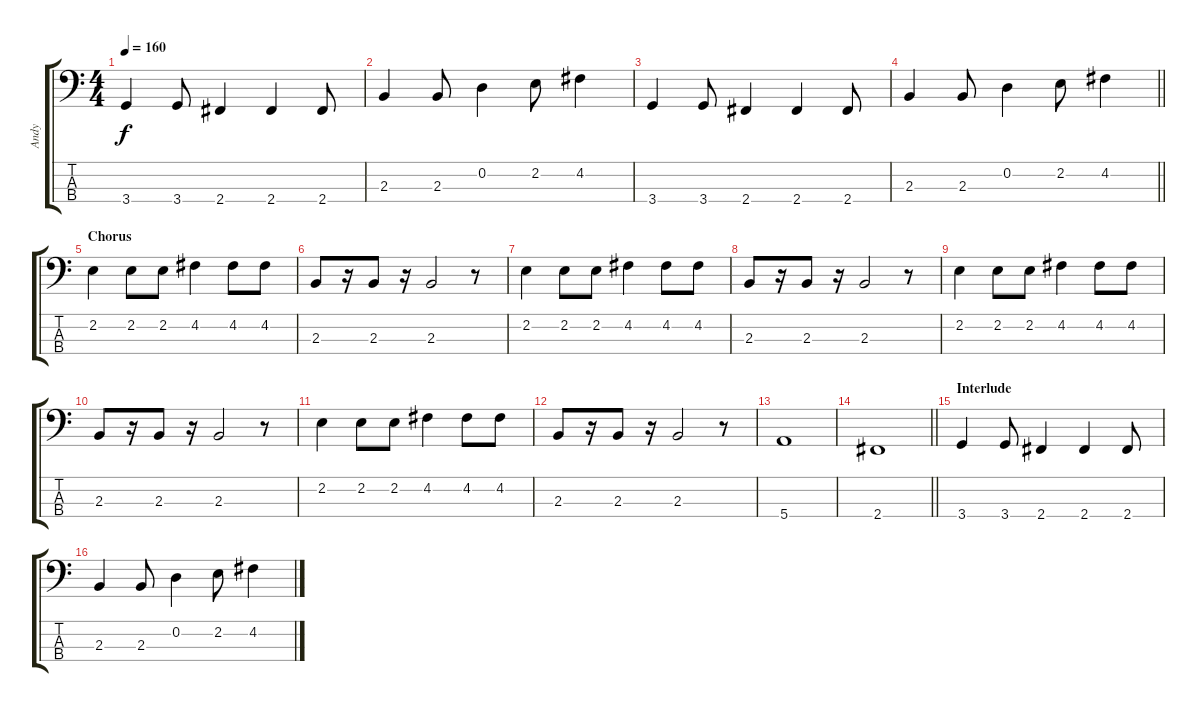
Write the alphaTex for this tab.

\track ("Andy" "Andy") {instrument electricbassfinger}
\staff {score tabs}
\tuning (G2 D2 A1 E1) {hide}
\ts (4 4)
\tempo 160
\clef f4
\ks c
3.4.4{dy f} 3.4.8 2.4.4 2.4.4 2.4.8 |
2.3.4 2.3.8 0.2.4 2.2.8 4.2.4 |
3.4.4 3.4.8 2.4.4 2.4.4 2.4.8 |
\barLineRight lightlight
2.3.4 2.3.8 0.2.4 2.2.8 4.2.4 |
\section ("" "Chorus")
2.2.4 2.2.8 2.2.8 4.2.4 4.2.8 4.2.8 |
2.3.8 r.16 2.3.8 r.16 2.3.2 r.8 |
2.2.4 2.2.8 2.2.8 4.2.4 4.2.8 4.2.8 |
2.3.8 r.16 2.3.8 r.16 2.3.2 r.8 |
2.2.4 2.2.8 2.2.8 4.2.4 4.2.8 4.2.8 |
2.3.8 r.16 2.3.8 r.16 2.3.2 r.8 |
2.2.4 2.2.8 2.2.8 4.2.4 4.2.8 4.2.8 |
2.3.8 r.16 2.3.8 r.16 2.3.2 r.8 |
5.4.1 |
\barLineRight lightlight
2.4.1 |
\section ("" "Interlude")
3.4.4 3.4.8 2.4.4 2.4.4 2.4.8 |
2.3.4 2.3.8 0.2.4 2.2.8 4.2.4
